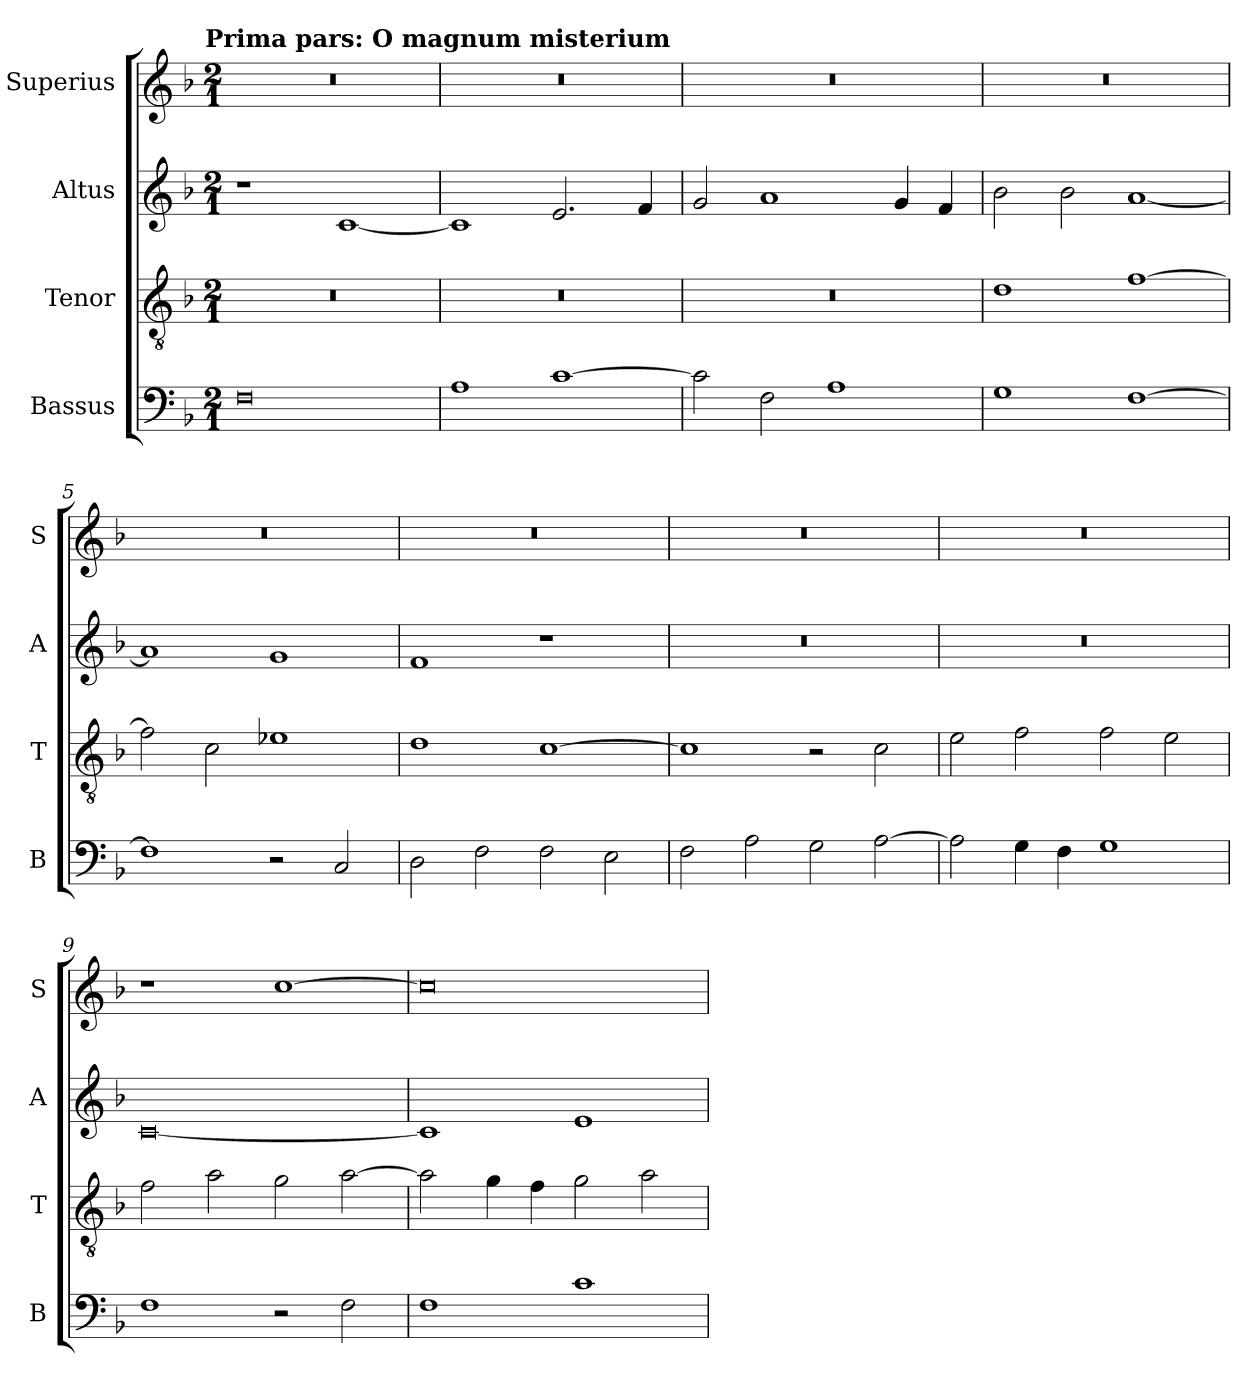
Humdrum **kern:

**kern	**kern	**kern	**kern
*part4	*part3	*part2	*part1
*staff4	*staff3	*staff2	*staff1
*I"Bassus	*I"Tenor	*I"Altus	*I"Superius
*I'B	*I'T	*I'A	*I'S
*clefF4	*clefGv2	*clefG2	*clefG2
*k[b-]	*k[b-]	*k[b-]	*k[b-]
*F:	*F:	*F:	*F:
!!LO:TX:omd:t=Prima pars&colon; O magnum misterium
*M2/1	*M2/1	*M2/1	*M2/1
=1	=1	=1	=1
0F	0r	1r	0r
.	.	[1c	.
=2	=2	=2	=2
1A	0r	1c]	0r
[1c	.	2.e	.
.	.	4f	.
=3	=3	=3	=3
2c]	0r	2g	0r
2F	.	1a	.
1A	.	.	.
.	.	4g	.
.	.	4f	.
=4	=4	=4	=4
1G	1d	2b-	0r
.	.	2b-	.
[1F	[1f	[1a	.
=5	=5	=5	=5
1F]	2f]	1a]	0r
.	2c	.	.
2r	1e-X	1g	.
2C	.	.	.
=6	=6	=6	=6
2D	1d	1f	0r
2F	.	.	.
2F	[1c	1r	.
2E	.	.	.
=7	=7	=7	=7
2F	1c]	0r	0r
2A	.	.	.
2G	2r	.	.
[2A	2c	.	.
=8	=8	=8	=8
2A]	2e	0r	0r
4G	2f	.	.
4F	.	.	.
1G	2f	.	.
.	2e	.	.
=9	=9	=9	=9
1F	2f	[0c	1r
.	2a	.	.
2r	2g	.	[1cc
2F	[2a	.	.
=10	=10	=10	=10
1F	2a]	1c]	0cc]
.	4g	.	.
.	4f	.	.
1c	2g	1e	.
.	2a	.	.
=	=	=	=
*-	*-	*-	*-
